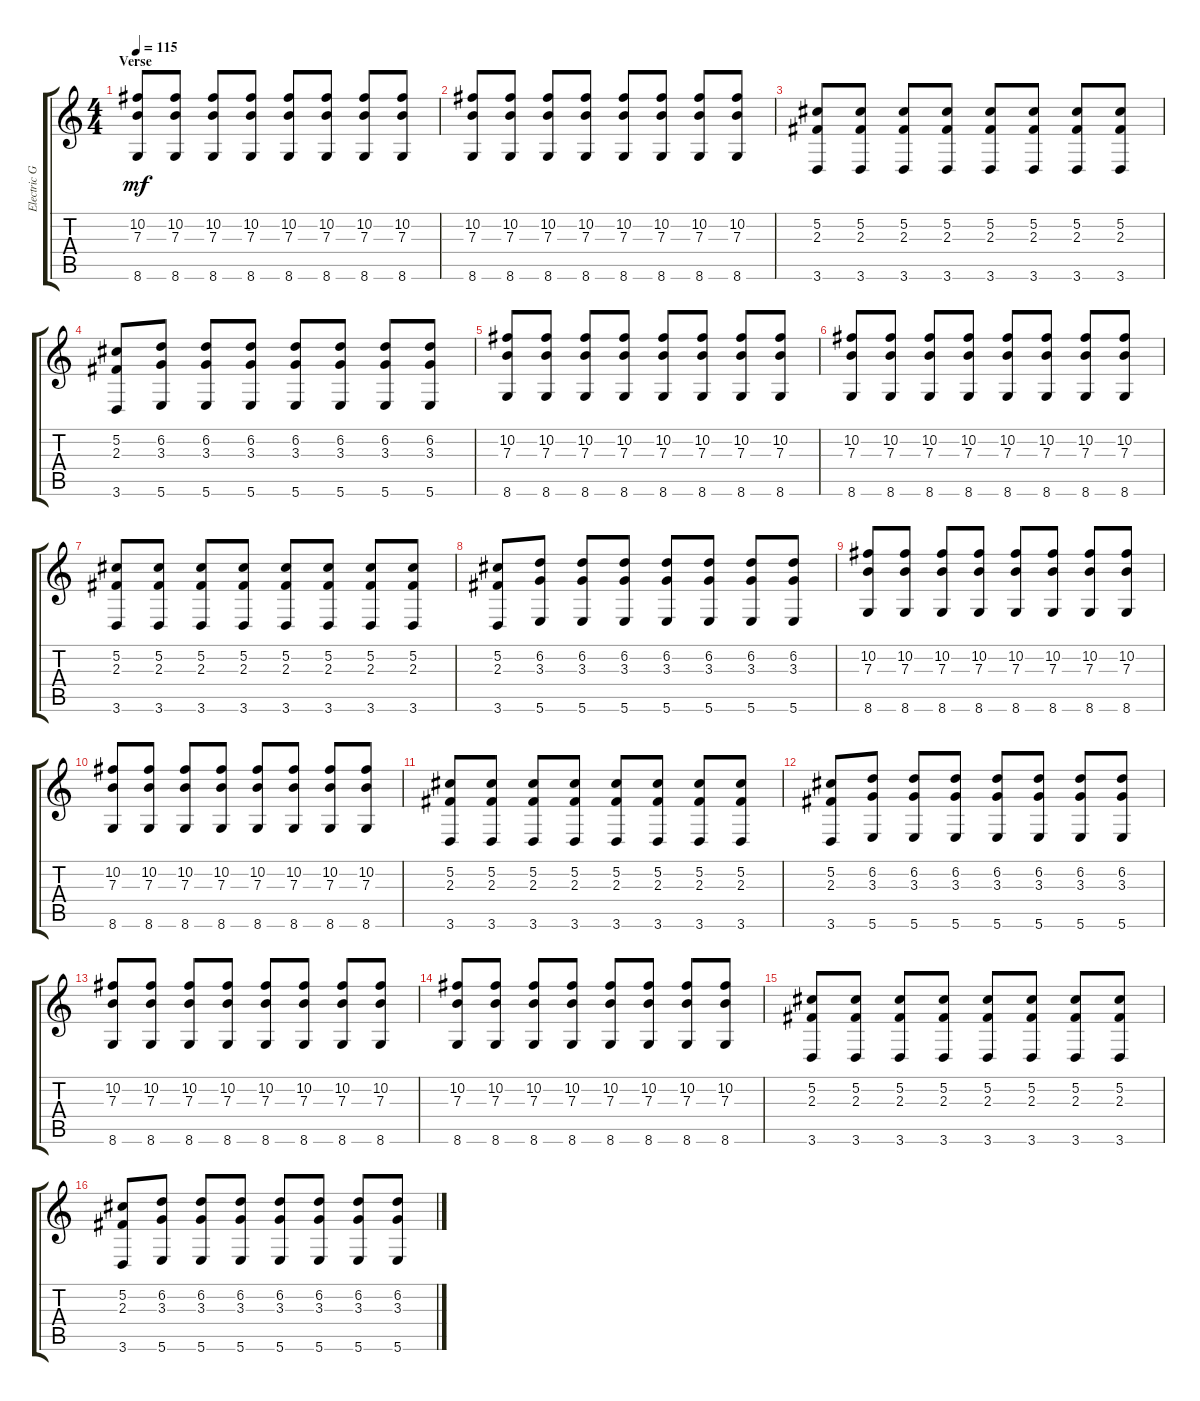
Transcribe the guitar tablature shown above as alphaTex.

\track ("Electric Guitar" "Electric G") {instrument overdrivenguitar}
\staff {score tabs}
\tuning (Db4 Ab3 E3 B2 Gb2 B1) {hide}
\ts (4 4)
\section ("" "Verse")
\tempo 115
\clef g2
\ks c
(10.2 7.3 8.6).8{dy mf} (10.2 7.3 8.6).8 (10.2 7.3 8.6).8 (10.2 7.3 8.6).8 (10.2 7.3 8.6).8 (10.2 7.3 8.6).8 (10.2 7.3 8.6).8 (10.2 7.3 8.6).8 |
(10.2 7.3 8.6).8 (10.2 7.3 8.6).8 (10.2 7.3 8.6).8 (10.2 7.3 8.6).8 (10.2 7.3 8.6).8 (10.2 7.3 8.6).8 (10.2 7.3 8.6).8 (10.2 7.3 8.6).8 |
(5.2 2.3 3.6).8 (5.2 2.3 3.6).8 (5.2 2.3 3.6).8 (5.2 2.3 3.6).8 (5.2 2.3 3.6).8 (5.2 2.3 3.6).8 (5.2 2.3 3.6).8 (5.2 2.3 3.6).8 |
(5.2 2.3 3.6).8 (6.2 3.3 5.6).8 (6.2 3.3 5.6).8 (6.2 3.3 5.6).8 (6.2 3.3 5.6).8 (6.2 3.3 5.6).8 (6.2 3.3 5.6).8 (6.2 3.3 5.6).8 |
(10.2 7.3 8.6).8 (10.2 7.3 8.6).8 (10.2 7.3 8.6).8 (10.2 7.3 8.6).8 (10.2 7.3 8.6).8 (10.2 7.3 8.6).8 (10.2 7.3 8.6).8 (10.2 7.3 8.6).8 |
(10.2 7.3 8.6).8 (10.2 7.3 8.6).8 (10.2 7.3 8.6).8 (10.2 7.3 8.6).8 (10.2 7.3 8.6).8 (10.2 7.3 8.6).8 (10.2 7.3 8.6).8 (10.2 7.3 8.6).8 |
(5.2 2.3 3.6).8 (5.2 2.3 3.6).8 (5.2 2.3 3.6).8 (5.2 2.3 3.6).8 (5.2 2.3 3.6).8 (5.2 2.3 3.6).8 (5.2 2.3 3.6).8 (5.2 2.3 3.6).8 |
(5.2 2.3 3.6).8 (6.2 3.3 5.6).8 (6.2 3.3 5.6).8 (6.2 3.3 5.6).8 (6.2 3.3 5.6).8 (6.2 3.3 5.6).8 (6.2 3.3 5.6).8 (6.2 3.3 5.6).8 |
(10.2 7.3 8.6).8 (10.2 7.3 8.6).8 (10.2 7.3 8.6).8 (10.2 7.3 8.6).8 (10.2 7.3 8.6).8 (10.2 7.3 8.6).8 (10.2 7.3 8.6).8 (10.2 7.3 8.6).8 |
(10.2 7.3 8.6).8 (10.2 7.3 8.6).8 (10.2 7.3 8.6).8 (10.2 7.3 8.6).8 (10.2 7.3 8.6).8 (10.2 7.3 8.6).8 (10.2 7.3 8.6).8 (10.2 7.3 8.6).8 |
(5.2 2.3 3.6).8 (5.2 2.3 3.6).8 (5.2 2.3 3.6).8 (5.2 2.3 3.6).8 (5.2 2.3 3.6).8 (5.2 2.3 3.6).8 (5.2 2.3 3.6).8 (5.2 2.3 3.6).8 |
(5.2 2.3 3.6).8 (6.2 3.3 5.6).8 (6.2 3.3 5.6).8 (6.2 3.3 5.6).8 (6.2 3.3 5.6).8 (6.2 3.3 5.6).8 (6.2 3.3 5.6).8 (6.2 3.3 5.6).8 |
(10.2 7.3 8.6).8 (10.2 7.3 8.6).8 (10.2 7.3 8.6).8 (10.2 7.3 8.6).8 (10.2 7.3 8.6).8 (10.2 7.3 8.6).8 (10.2 7.3 8.6).8 (10.2 7.3 8.6).8 |
(10.2 7.3 8.6).8 (10.2 7.3 8.6).8 (10.2 7.3 8.6).8 (10.2 7.3 8.6).8 (10.2 7.3 8.6).8 (10.2 7.3 8.6).8 (10.2 7.3 8.6).8 (10.2 7.3 8.6).8 |
(5.2 2.3 3.6).8 (5.2 2.3 3.6).8 (5.2 2.3 3.6).8 (5.2 2.3 3.6).8 (5.2 2.3 3.6).8 (5.2 2.3 3.6).8 (5.2 2.3 3.6).8 (5.2 2.3 3.6).8 |
(5.2 2.3 3.6).8 (6.2 3.3 5.6).8 (6.2 3.3 5.6).8 (6.2 3.3 5.6).8 (6.2 3.3 5.6).8 (6.2 3.3 5.6).8 (6.2 3.3 5.6).8 (6.2 3.3 5.6).8
